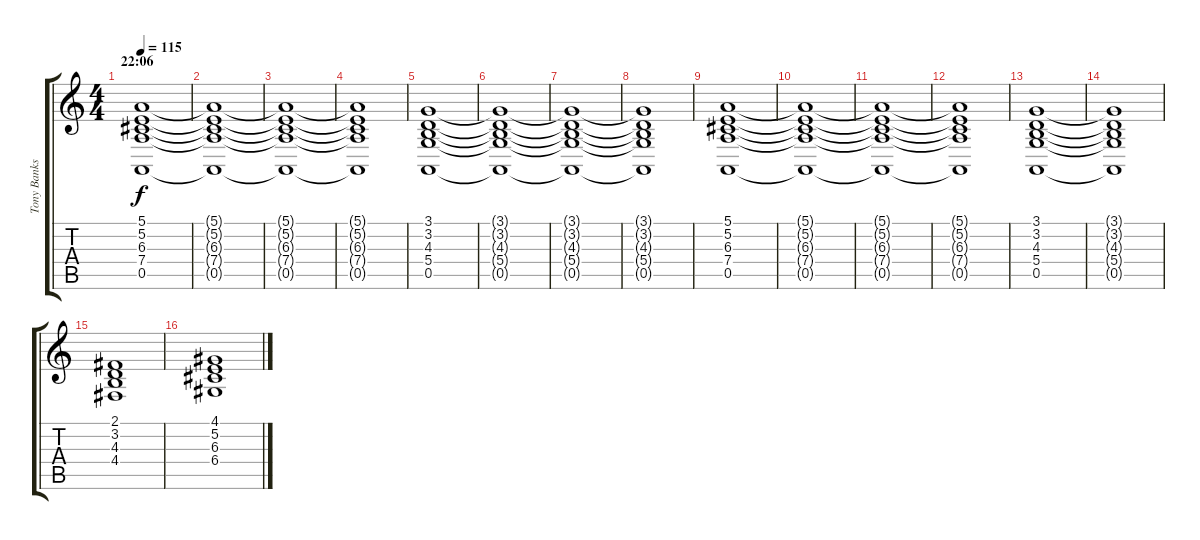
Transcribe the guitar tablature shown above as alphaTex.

\track ("Tony Banks (mellotron)" "Tony Banks") {instrument rockorgan}
\staff {score tabs}
\tuning (E4 B3 G3 D3 A2 E2) {hide}
\ts (4 4)
\section ("" "22:06")
\tempo 115
\clef g2
\ks c
(5.1 5.2 6.3 7.4 0.5).1{dy f} |
(5.1{t} 5.2{t} 6.3{t} 7.4{t} 0.5{t}).1 |
(5.1{t} 5.2{t} 6.3{t} 7.4{t} 0.5{t}).1 |
(5.1{t} 5.2{t} 6.3{t} 7.4{t} 0.5{t}).1 |
(3.1 3.2 4.3 5.4 0.5).1 |
(3.1{t} 3.2{t} 4.3{t} 5.4{t} 0.5{t}).1 |
(3.1{t} 3.2{t} 4.3{t} 5.4{t} 0.5{t}).1 |
(3.1{t} 3.2{t} 4.3{t} 5.4{t} 0.5{t}).1 |
(5.1 5.2 6.3 7.4 0.5).1 |
(5.1{t} 5.2{t} 6.3{t} 7.4{t} 0.5{t}).1 |
(5.1{t} 5.2{t} 6.3{t} 7.4{t} 0.5{t}).1 |
(5.1{t} 5.2{t} 6.3{t} 7.4{t} 0.5{t}).1 |
(3.1 3.2 4.3 5.4 0.5).1 |
(3.1{t} 3.2{t} 4.3{t} 5.4{t} 0.5{t}).1 |
(2.1 3.2 4.3 4.4).1 |
(4.1 5.2 6.3 6.4).1{volume 8}
